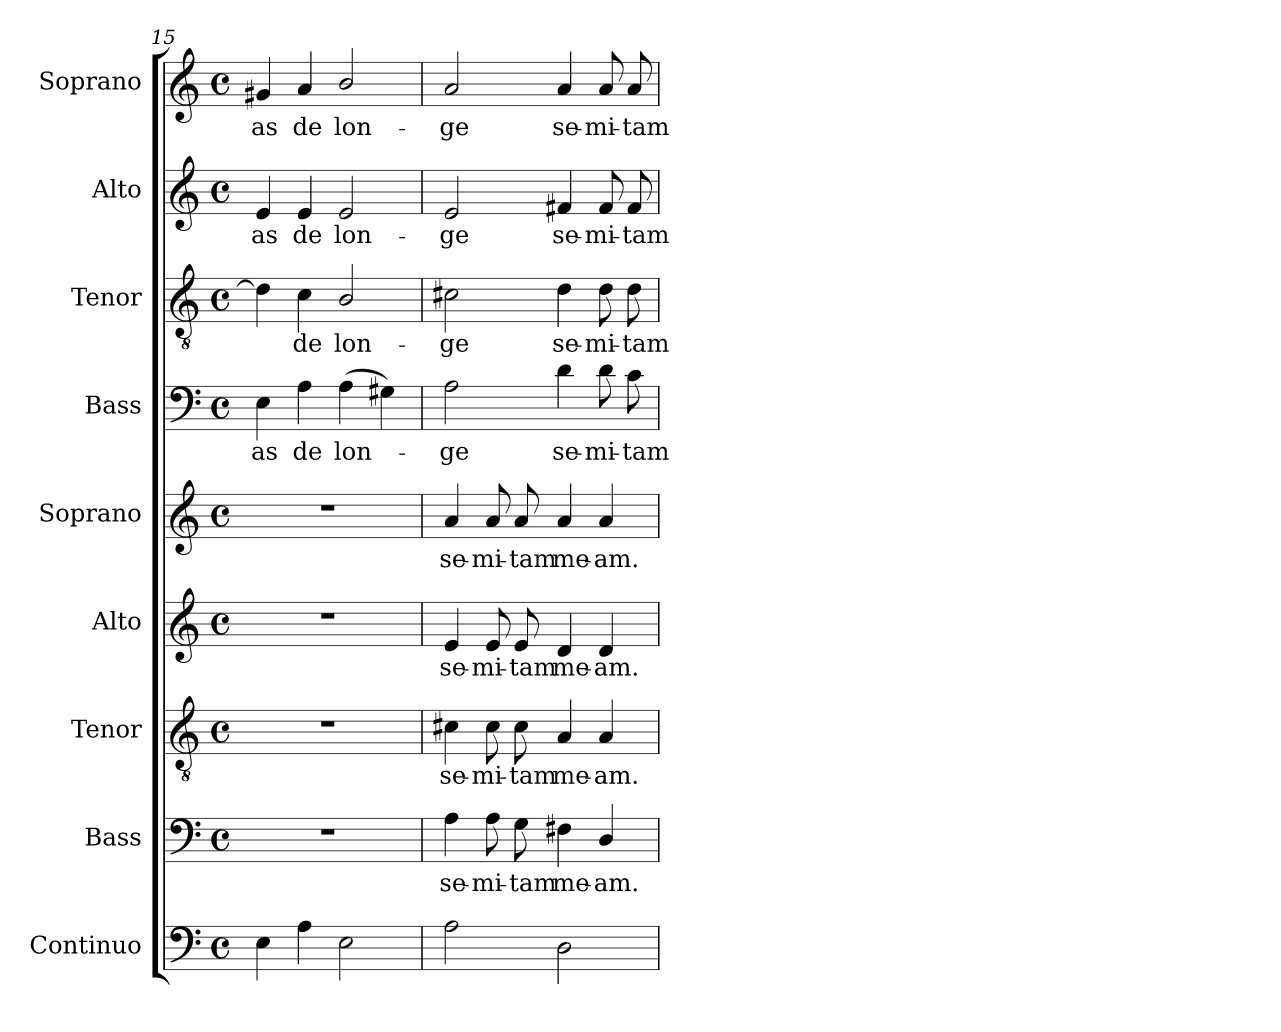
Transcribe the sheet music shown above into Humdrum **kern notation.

**kern	**kern	**text	**kern	**text	**kern	**text	**kern	**text	**kern	**text	**kern	**text	**kern	**text	**kern	**text
*part9	*part8	*part8	*part7	*part7	*part6	*part6	*part5	*part5	*part4	*part4	*part3	*part3	*part2	*part2	*part1	*part1
*staff9	*staff8	*staff8	*staff7	*staff7	*staff6	*staff6	*staff5	*staff5	*staff4	*staff4	*staff3	*staff3	*staff2	*staff2	*staff1	*staff1
*I"Continuo	*I"Bass	*	*I"Tenor	*	*I"Alto	*	*I"Soprano	*	*I"Bass	*	*I"Tenor	*	*I"Alto	*	*I"Soprano	*
*I'Cont.	*I'B.	*	*I'T.	*	*I'A.	*	*I'S.	*	*I'B.	*	*I'T.	*	*I'A.	*	*I'S.	*
*clefF4	*clefF4	*	*clefGv2	*	*clefG2	*	*clefG2	*	*clefF4	*	*clefGv2	*	*clefG2	*	*clefG2	*
*	*	*	*ITrd7c12	*	*	*	*	*	*	*	*ITrd7c12	*	*	*	*	*
*k[]	*k[]	*	*k[]	*	*k[]	*	*k[]	*	*k[]	*	*k[]	*	*k[]	*	*k[]	*
*C:	*C:	*	*C:	*	*C:	*	*C:	*	*C:	*	*C:	*	*C:	*	*C:	*
*M4/4	*M4/4	*	*M4/4	*	*M4/4	*	*M4/4	*	*M4/4	*	*M4/4	*	*M4/4	*	*M4/4	*
*met(c)	*met(c)	*	*met(c)	*	*met(c)	*	*met(c)	*	*met(c)	*	*met(c)	*	*met(c)	*	*met(c)	*
=15	=15	=15	=15	=15	=15	=15	=15	=15	=15	=15	=15	=15	=15	=15	=15	=15
!	!	!	!	!	!	!	!	!	!	!LO:LY:b:color=#000000	!	!	!	!	!	!
!	!	!	!	!	!	!	!	!	!	!	!	!	!	!LO:LY:b:color=#000000	!	!
!	!	!	!	!	!	!	!	!	!	!	!	!	!	!	!	!LO:LY:b:color=#000000
4Ei\	1r	.	1r	.	1r	.	1r	.	4Ei\	-as	4Di\]	.	4ei/	-as	4g#Xi/	-as
!	!	!	!	!	!	!	!	!	!	!LO:LY:b:color=#000000	!	!	!	!	!	!
!	!	!	!	!	!	!	!	!	!	!	!	!LO:LY:b:color=#000000	!	!	!	!
!	!	!	!	!	!	!	!	!	!	!	!	!	!	!LO:LY:b:color=#000000	!	!
!	!	!	!	!	!	!	!	!	!	!	!	!	!	!	!	!LO:LY:b:color=#000000
4Ai\	.	.	.	.	.	.	.	.	4Ai\	de	4Ci\	de	4ei/	de	4ai/	de
!	!	!	!	!	!	!	!	!	!	!LO:LY:b:color=#000000	!	!	!	!	!	!
!	!	!	!	!	!	!	!	!	!	!	!	!LO:LY:b:color=#000000	!	!	!	!
!	!	!	!	!	!	!	!	!	!	!	!	!	!	!LO:LY:b:color=#000000	!	!
!	!	!	!	!	!	!	!	!	!	!	!	!	!	!	!	!LO:LY:b:color=#000000
2Ei\	.	.	.	.	.	.	.	.	(4Ai\	lon-	2BBi/	lon-	2ei/	lon-	2bi/	lon-
.	.	.	.	.	.	.	.	.	4G#Xi\)	.	.	.	.	.	.	.
=16	=16	=16	=16	=16	=16	=16	=16	=16	=16	=16	=16	=16	=16	=16	=16	=16
!	!	!LO:LY:b:color=#000000	!	!	!	!	!	!	!	!	!	!	!	!	!	!
!	!	!	!	!LO:LY:b:color=#000000	!	!	!	!	!	!	!	!	!	!	!	!
!	!	!	!	!	!	!LO:LY:b:color=#000000	!	!	!	!	!	!	!	!	!	!
!	!	!	!	!	!	!	!	!LO:LY:b:color=#000000	!	!	!	!	!	!	!	!
!	!	!	!	!	!	!	!	!	!	!LO:LY:b:color=#000000	!	!	!	!	!	!
!	!	!	!	!	!	!	!	!	!	!	!	!LO:LY:b:color=#000000	!	!	!	!
!	!	!	!	!	!	!	!	!	!	!	!	!	!	!LO:LY:b:color=#000000	!	!
!	!	!	!	!	!	!	!	!	!	!	!	!	!	!	!	!LO:LY:b:color=#000000
2Ai\	4Ai\	se-	4C#Xi\	se-	4ei/	se-	4ai/	se-	2Ai\	-ge	2C#Xi\	-ge	2ei/	-ge	2ai/	-ge
!	!	!LO:LY:b:color=#000000	!	!	!	!	!	!	!	!	!	!	!	!	!	!
!	!	!	!	!LO:LY:b:color=#000000	!	!	!	!	!	!	!	!	!	!	!	!
!	!	!	!	!	!	!LO:LY:b:color=#000000	!	!	!	!	!	!	!	!	!	!
!	!	!	!	!	!	!	!	!LO:LY:b:color=#000000	!	!	!	!	!	!	!	!
.	8Ai\	-mi-	8C#i\	-mi-	8ei/	-mi-	8ai/	-mi-	.	.	.	.	.	.	.	.
!	!	!LO:LY:b:color=#000000	!	!	!	!	!	!	!	!	!	!	!	!	!	!
!	!	!	!	!LO:LY:b:color=#000000	!	!	!	!	!	!	!	!	!	!	!	!
!	!	!	!	!	!	!LO:LY:b:color=#000000	!	!	!	!	!	!	!	!	!	!
!	!	!	!	!	!	!	!	!LO:LY:b:color=#000000	!	!	!	!	!	!	!	!
.	8Gi\	-tam	8C#i\	-tam	8ei/	-tam	8ai/	-tam	.	.	.	.	.	.	.	.
!	!	!LO:LY:b:color=#000000	!	!	!	!	!	!	!	!	!	!	!	!	!	!
!	!	!	!	!LO:LY:b:color=#000000	!	!	!	!	!	!	!	!	!	!	!	!
!	!	!	!	!	!	!LO:LY:b:color=#000000	!	!	!	!	!	!	!	!	!	!
!	!	!	!	!	!	!	!	!LO:LY:b:color=#000000	!	!	!	!	!	!	!	!
!	!	!	!	!	!	!	!	!	!	!LO:LY:b:color=#000000	!	!	!	!	!	!
!	!	!	!	!	!	!	!	!	!	!	!	!LO:LY:b:color=#000000	!	!	!	!
!	!	!	!	!	!	!	!	!	!	!	!	!	!	!LO:LY:b:color=#000000	!	!
!	!	!	!	!	!	!	!	!	!	!	!	!	!	!	!	!LO:LY:b:color=#000000
2Di\	4F#Xi\	me-	4AAi/	me-	4di/	me-	4ai/	me-	4di\	se-	4Di\	se-	4f#Xi/	se-	4ai/	se-
!	!	!LO:LY:b:color=#000000	!	!	!	!	!	!	!	!	!	!	!	!	!	!
!	!	!	!	!LO:LY:b:color=#000000	!	!	!	!	!	!	!	!	!	!	!	!
!	!	!	!	!	!	!LO:LY:b:color=#000000	!	!	!	!	!	!	!	!	!	!
!	!	!	!	!	!	!	!	!LO:LY:b:color=#000000	!	!	!	!	!	!	!	!
!	!	!	!	!	!	!	!	!	!	!LO:LY:b:color=#000000	!	!	!	!	!	!
!	!	!	!	!	!	!	!	!	!	!	!	!LO:LY:b:color=#000000	!	!	!	!
!	!	!	!	!	!	!	!	!	!	!	!	!	!	!LO:LY:b:color=#000000	!	!
!	!	!	!	!	!	!	!	!	!	!	!	!	!	!	!	!LO:LY:b:color=#000000
.	4Di/	-am.	4AAi/	-am.	4di/	-am.	4ai/	-am.	8di\	-mi-	8Di\	-mi-	8f#i/	-mi-	8ai/	-mi-
!	!	!	!	!	!	!	!	!	!	!LO:LY:b:color=#000000	!	!	!	!	!	!
!	!	!	!	!	!	!	!	!	!	!	!	!LO:LY:b:color=#000000	!	!	!	!
!	!	!	!	!	!	!	!	!	!	!	!	!	!	!LO:LY:b:color=#000000	!	!
!	!	!	!	!	!	!	!	!	!	!	!	!	!	!	!	!LO:LY:b:color=#000000
.	.	.	.	.	.	.	.	.	8ci\	-tam	8Di\	-tam	8f#i/	-tam	8ai/	-tam
=	=	=	=	=	=	=	=	=	=	=	=	=	=	=	=	=
*-	*-	*-	*-	*-	*-	*-	*-	*-	*-	*-	*-	*-	*-	*-	*-	*-
